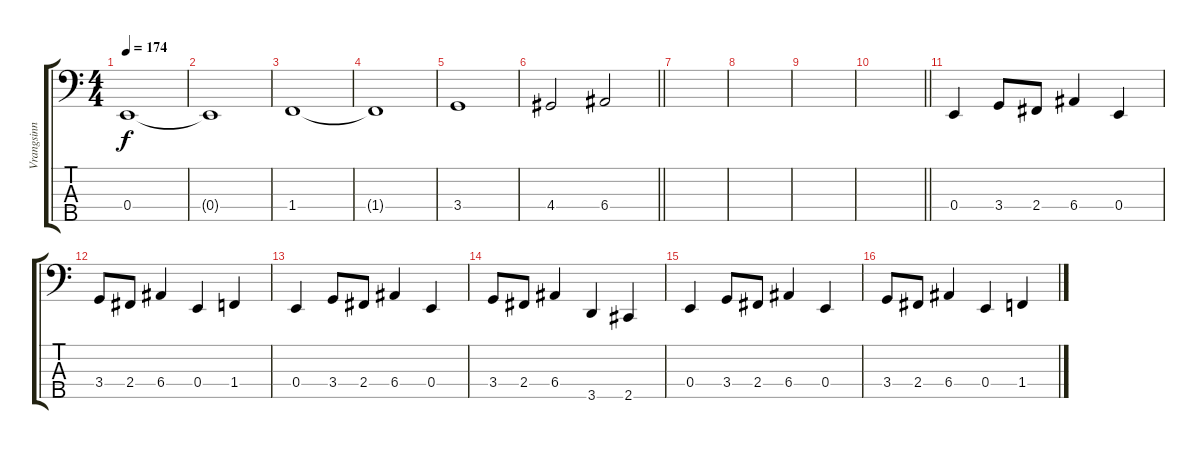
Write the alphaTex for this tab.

\track ("Vrangsinn - Bass" "Vrangsinn ") {instrument electricbassfinger}
\staff {score tabs}
\tuning (G2 D2 A1 E1 B0) {hide}
\ts (4 4)
\tempo 174
\clef f4
\ks c
0.4.1{dy f} |
0.4{t}.1 |
1.4.1 |
1.4{t}.1 |
3.4.1 |
\barLineRight lightlight
4.4.2 6.4.2 |
|
|
|
\barLineRight lightlight
|
0.4.4 3.4.8 2.4.8 6.4.4 0.4.4 |
3.4.8 2.4.8 6.4.4 0.4.4 1.4.4 |
0.4.4 3.4.8 2.4.8 6.4.4 0.4.4 |
3.4.8 2.4.8 6.4.4 3.5.4 2.5.4 |
0.4.4 3.4.8 2.4.8 6.4.4 0.4.4 |
3.4.8 2.4.8 6.4.4 0.4.4 1.4.4
